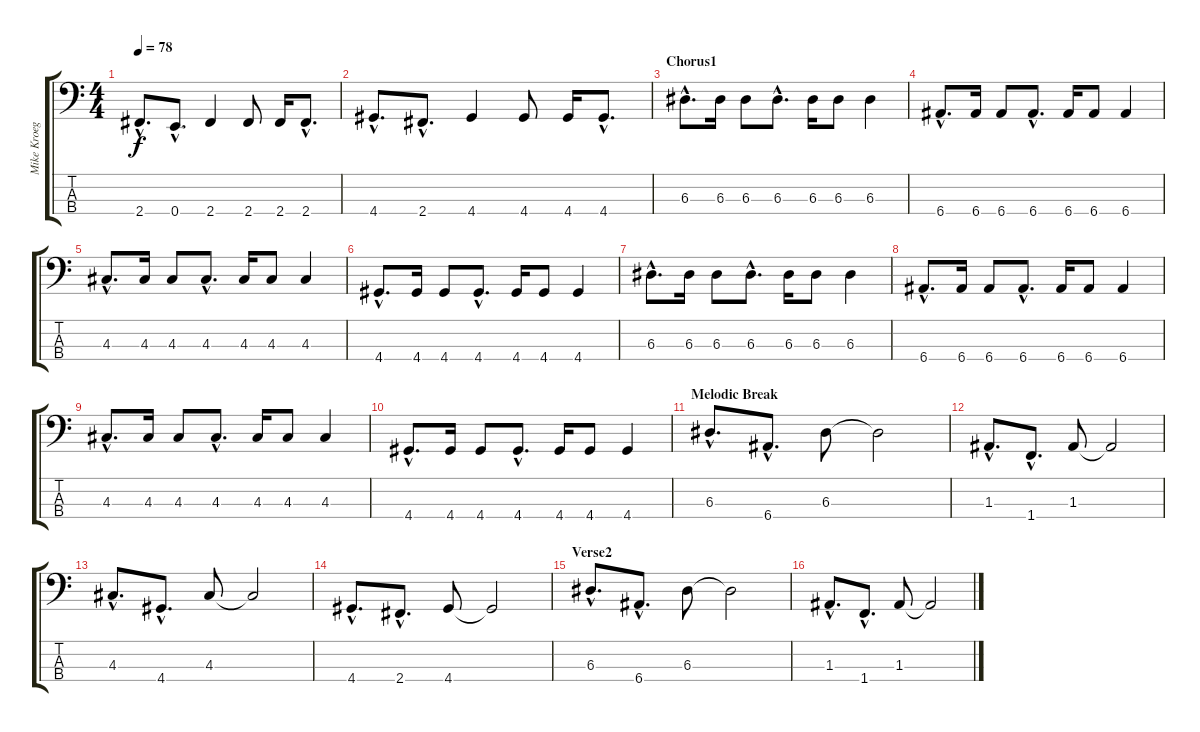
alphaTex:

\track ("Mike Kroeger - Bass Guitar" "Mike Kroeg") {instrument electricbassfinger}
\staff {score tabs}
\tuning (G2 D2 A1 E1) {hide}
\ts (4 4)
\tempo 78
\clef f4
\ks c
2.4{hac}.8{d dy f} 0.4{hac}.8{d} 2.4.4 2.4.8 2.4.16 2.4{hac}.8{d} |
4.4{hac}.8{d} 2.4{hac}.8{d} 4.4.4 4.4.8 4.4.16 4.4{hac}.8{d} |
\section ("" "Chorus1")
6.3{hac}.8{d} 6.3.16 6.3.8 6.3{hac}.8{d} 6.3.16 6.3.8 6.3.4 |
6.4{hac}.8{d} 6.4.16 6.4.8 6.4{hac}.8{d} 6.4.16 6.4.8 6.4.4 |
4.3{hac}.8{d} 4.3.16 4.3.8 4.3{hac}.8{d} 4.3.16 4.3.8 4.3.4 |
4.4{hac}.8{d} 4.4.16 4.4.8 4.4{hac}.8{d} 4.4.16 4.4.8 4.4.4 |
6.3{hac}.8{d} 6.3.16 6.3.8 6.3{hac}.8{d} 6.3.16 6.3.8 6.3.4 |
6.4{hac}.8{d} 6.4.16 6.4.8 6.4{hac}.8{d} 6.4.16 6.4.8 6.4.4 |
4.3{hac}.8{d} 4.3.16 4.3.8 4.3{hac}.8{d} 4.3.16 4.3.8 4.3.4 |
4.4{hac}.8{d} 4.4.16 4.4.8 4.4{hac}.8{d} 4.4.16 4.4.8 4.4.4 |
\section ("" "Melodic Break")
6.3{hac}.8{d} 6.4{hac}.8{d} 6.3.8 6.3{t}.2 |
1.3{hac}.8{d} 1.4{hac}.8{d} 1.3.8 1.3{t}.2 |
4.3{hac}.8{d} 4.4{hac}.8{d} 4.3.8 4.3{t}.2 |
4.4{hac}.8{d} 2.4{hac}.8{d} 4.4.8 4.4{t}.2 |
\section ("" "Verse2")
6.3{hac}.8{d} 6.4{hac}.8{d} 6.3.8 6.3{t}.2 |
1.3{hac}.8{d} 1.4{hac}.8{d} 1.3.8 1.3{t}.2
